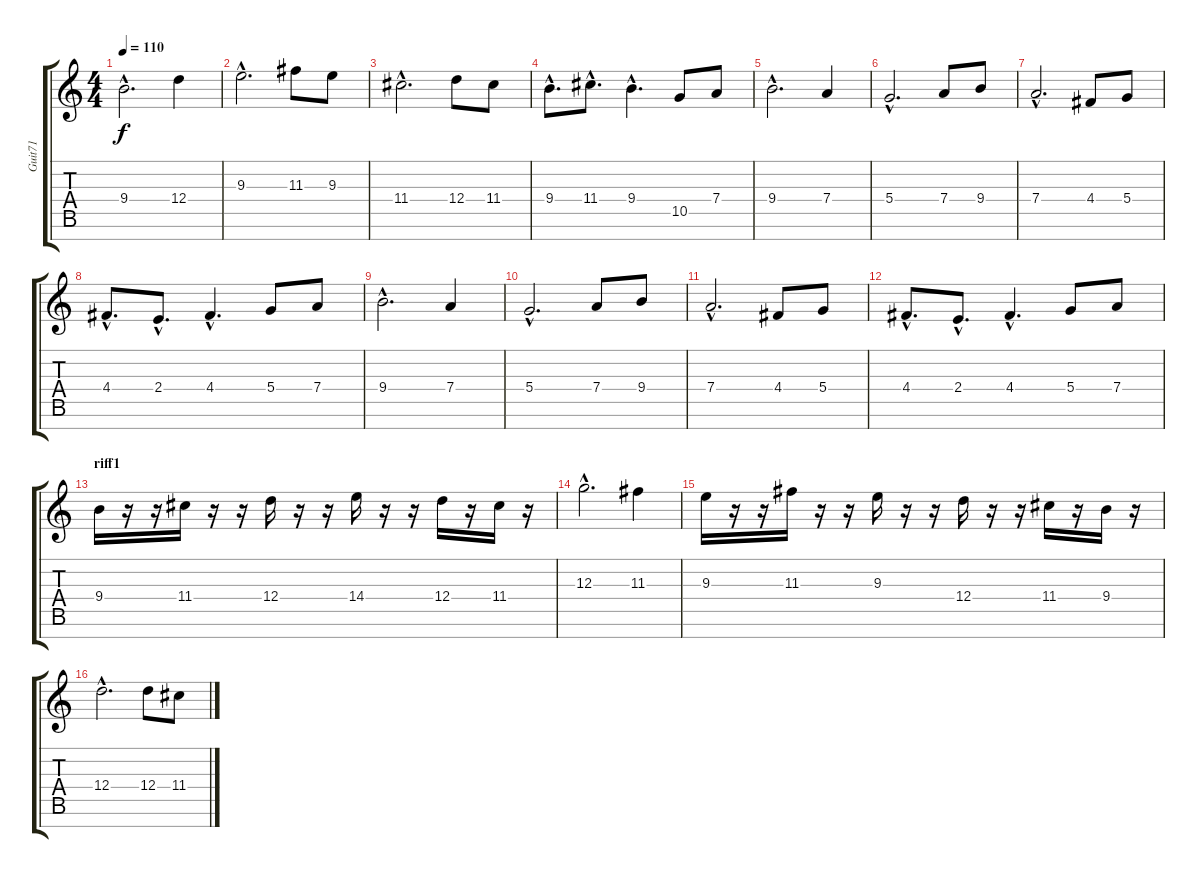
\track ("Guit71" "Guit71") {instrument distortionguitar}
\staff {score tabs}
\tuning (E4 B3 G3 D3 A2 E2 B1) {hide}
\ts (4 4)
\tempo 110
\clef g2
\ks c
9.4{hac}.2{d dy f} 12.4.4 |
9.3{hac}.2{d} 11.3.8 9.3.8 |
11.4{hac}.2{d} 12.4.8 11.4.8 |
9.4{hac}.8{d} 11.4{hac}.8{d} 9.4{hac}.4{d} 10.5.8 7.4.8 |
9.4{hac}.2{d} 7.4.4 |
5.4{hac}.2{d} 7.4.8 9.4.8 |
7.4{hac}.2{d} 4.4.8 5.4.8 |
4.4{hac}.8{d} 2.4{hac}.8{d} 4.4{hac}.4{d} 5.4.8 7.4.8 |
9.4{hac}.2{d} 7.4.4 |
5.4{hac}.2{d} 7.4.8 9.4.8 |
7.4{hac}.2{d} 4.4.8 5.4.8 |
4.4{hac}.8{d} 2.4{hac}.8{d} 4.4{hac}.4{d} 5.4.8 7.4.8 |
\section ("" "riff1")
9.4.16 r.16 r.16 11.4.16 r.16 r.16 12.4.16 r.16 r.16 14.4.16 r.16 r.16 12.4.16 r.16 11.4.16 r.16 |
12.3{hac}.2{d} 11.3.4 |
9.3.16 r.16 r.16 11.3.16 r.16 r.16 9.3.16 r.16 r.16 12.4.16 r.16 r.16 11.4.16 r.16 9.4.16 r.16 |
12.4{hac}.2{d} 12.4.8 11.4.8
